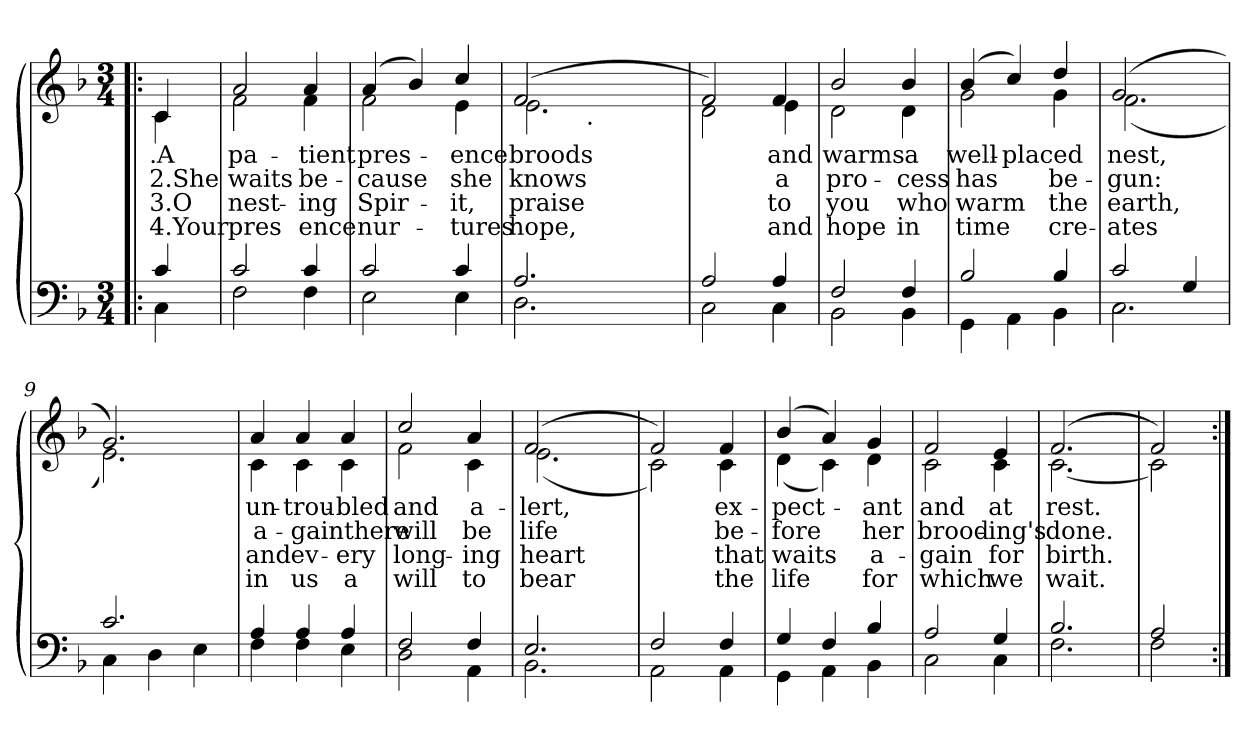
**kern	**kern	**text	**text	**text	**text
*part1	*part1	*part1	*part1	*part1	*part1
*staff2	*staff1	*staff1	*staff1	*staff1	*staff1
*clefF4	*clefG2	*	*	*	*
*k[b-]	*k[b-]	*	*	*	*
*F:	*F:	*	*	*	*
*M3/4	*M3/4	*	*	*	*
=1!|:	=1!|:	=1!|:	=1!|:	=1!|:	=1!|:
*^	*	*	*	*	*
!	!	!	!LO:LY:b	!LO:LY:b	!LO:LY:b	!LO:LY:b
*	*	*^	*	*	*	*
4c/	4C\	4c/	4c<\	.A	2.She	3.O	4.Your
=2	=2	=2	=2	=2	=2	=2	=2
!	!	!	!	!LO:LY:b	!LO:LY:b	!LO:LY:b	!LO:LY:b
2c/	2F\	2a/	2f\	pa-	waits	nest-	pres
!	!	!	!	!LO:LY:b	!LO:LY:b	!LO:LY:b	!LO:LY:b
4c/	4F\	4a/	4f\	-tient	be-	-ing	ence
=3	=3	=3	=3	=3	=3	=3	=3
!	!	!	!	!LO:LY:b	!LO:LY:b	!LO:LY:b	!LO:LY:b
2c/	2E\	(4a/	2f\	pres-	-cause	Spir-	nur-
.	.	4b-/)	.	.	.	.	.
!	!	!	!	!LO:LY:b	!LO:LY:b	!LO:LY:b	!LO:LY:b
4c/	4E\	4cc/	4e\	-ence	she	-it,	-tures
=4	=4	=4	=4	=4	=4	=4	=4
!	!	!	!	!LO:LY:b	!LO:LY:b	!LO:LY:b	!LO:LY:b
*	*	*	*^	*	*	*	*
2.A/	2.D\	(2f/	2.e\	4ryy	broods	knows	praise	hope,
.	.	.	.	16.ryy	.	.	.	.
!	!	!	!	!LO:TX:b:t=.	!	!	!	!
.	.	.	.	4ryy	.	.	.	.
.	.	4ryy	.	.	.	.	.	.
.	.	.	.	8ryy	.	.	.	.
.	.	.	.	32ryy	.	.	.	.
*	*	*	*v	*v	*	*	*	*
=5	=5	=5	=5	=5	=5	=5	=5
2A/	2C\	2f/)	2d\	.	.	.	.
!	!	!	!	!LO:LY:b	!LO:LY:b	!LO:LY:b	!LO:LY:b
4A/	4C\	4f/	4e\	and	a	to	and
=6	=6	=6	=6	=6	=6	=6	=6
!	!	!	!	!LO:LY:b	!LO:LY:b	!LO:LY:b	!LO:LY:b
2F/	2BB-\	2b-/	2d\	warms	pro-	you	hope
!	!	!	!	!LO:LY:b	!LO:LY:b	!LO:LY:b	!LO:LY:b
4F/	4BB-\	4b-/	4d\	a	-cess	who	in
=7	=7	=7	=7	=7	=7	=7	=7
!	!	!	!	!LO:LY:b	!LO:LY:b	!LO:LY:b	!LO:LY:b
2B-/	4GG\	(4b-/	2g\	well-	has	warm	time
!	!	!	!	!LO:LY:b	!	!	!
.	4AA\	4cc/)	.	-placed	.	.	.
!	!	!	!	!	!LO:LY:b	!LO:LY:b	!LO:LY:b
4B-/	4BB-\	4dd/	4g\	.	be-	the	cre-
=8	=8	=8	=8	=8	=8	=8	=8
!	!	!	!	!LO:LY:b	!LO:LY:b	!LO:LY:b	!LO:LY:b
2c/	2.C\	(2g/	(<2.f\	nest,	-gun:	earth,	-ates
4G/	.	4ryy	.	.	.	.	.
=9	=9	=9	=9	=9	=9	=9	=9
2.c/	4C\	2.g/)	2.e\)	.	.	.	.
.	4D\	.	.	.	.	.	.
.	4E\	.	.	.	.	.	.
!!LO:LB:g=z	!!
=10	=10	=10	=10	=10	=10	=10	=10
!	!	!	!	!LO:LY:b	!LO:LY:b	!LO:LY:b	!LO:LY:b
4A/	4F\	4a/	4c\	un-	a-	and	in
!	!	!	!	!LO:LY:b	!LO:LY:b	!LO:LY:b	!LO:LY:b
4A/	4F\	4a/	4c\	-trou-	-gainthere	ev-	us
!	!	!	!	!LO:LY:b:rj	!	!LO:LY:b:rj	!LO:LY:b:rj
4A/	4E\	4a/	4c\	-bled	.	-ery	a
=11	=11	=11	=11	=11	=11	=11	=11
!	!	!	!	!LO:LY:b	!LO:LY:b	!LO:LY:b	!LO:LY:b
2F/	2D\	2cc/	2f\	and	will	long-	will
!	!	!	!	!LO:LY:b	!LO:LY:b	!LO:LY:b	!LO:LY:b
4F/	4AA\	4a/	4c\	a-	be	-ing	to
=12	=12	=12	=12	=12	=12	=12	=12
!	!	!	!	!LO:LY:b	!LO:LY:b	!LO:LY:b	!LO:LY:b
2.E/	2.BB-\	(2f/	(<2.e\	-lert,	life	heart	bear
.	.	4ryy	.	.	.	.	.
=13	=13	=13	=13	=13	=13	=13	=13
2F/	2AA\	2f/)	2c\)	.	.	.	.
!	!	!	!	!LO:LY:b	!LO:LY:b	!LO:LY:b	!LO:LY:b
4F/	4AA\	4f/	4c\	ex-	be-	that	the
=14	=14	=14	=14	=14	=14	=14	=14
!	!	!	!	!LO:LY:b	!LO:LY:b	!LO:LY:b	!LO:LY:b
4G/	4GG\	(4b-/	(<4d\	-pect-	-fore	waits	life
4F/	4AA\	4a/)	4c\)	.	.	.	.
!	!	!	!	!LO:LY:b	!LO:LY:b	!LO:LY:b	!LO:LY:b
4B-/	4BB-\	4g/	4d\	-ant	her	a-	for
=15	=15	=15	=15	=15	=15	=15	=15
!	!	!	!	!LO:LY:b	!LO:LY:b	!LO:LY:b	!LO:LY:b
2A/	2C\	2f/	2c\	and	brood-	-gain	which
!	!	!	!	!LO:LY:b	!LO:LY:b	!LO:LY:b	!LO:LY:b
4G/	4C\	4e/	4c\	at	-ing's	for	we
=16	=16	=16	=16	=16	=16	=16	=16
!	!	!	!	!LO:LY:b	!LO:LY:b	!LO:LY:b	!LO:LY:b
2.B-/	2.F\	(2.f/	[<2.c\	rest.	done.	birth.	wait.
=17	=17	=17	=17	=17	=17	=17	=17
2A/	2F\	2f/)	2c\]	.	.	.	.
*v	*v	*	*	*	*	*	*
*	*v	*v	*	*	*	*
=:|!	=:|!	=:|!	=:|!	=:|!	=:|!
*-	*-	*-	*-	*-	*-
